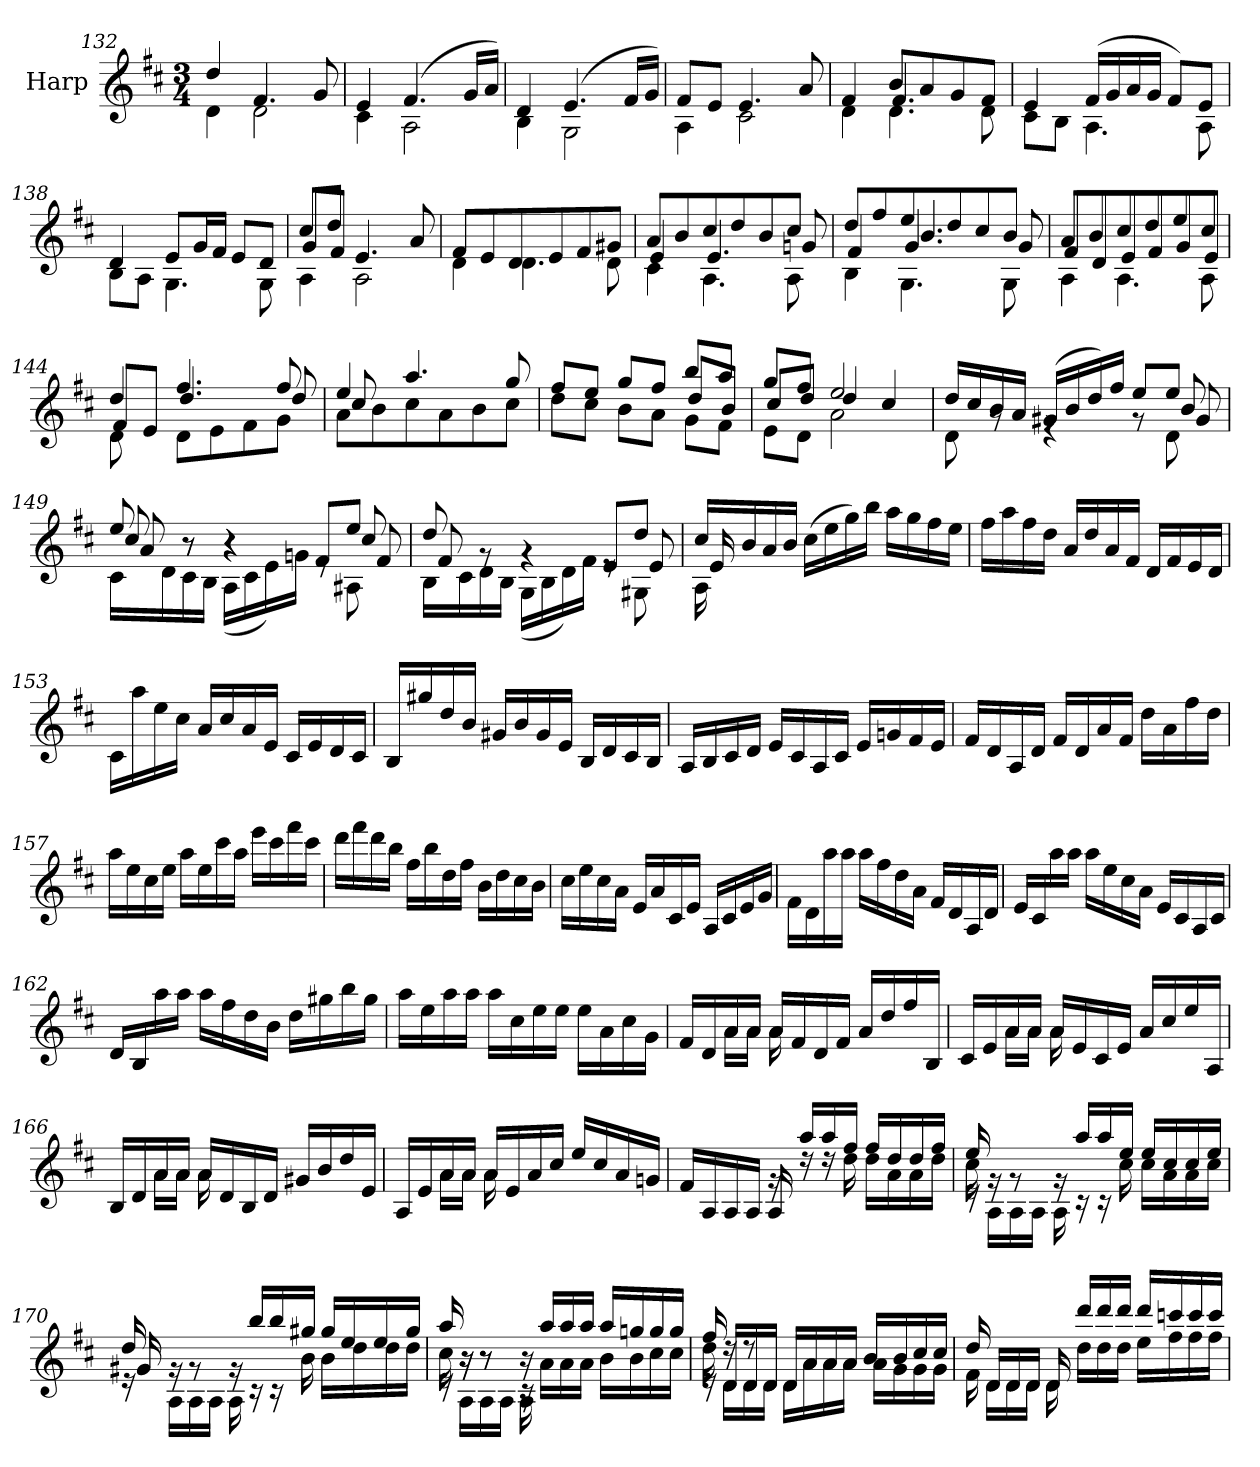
**kern
*part1
*staff1
*I"Harp
*I'Hrp.
*clefG2
*k[f#c#]
*M3/4
=132
*^
4dd/	4d\
4.f#/	2d\
8g/	.
=133	=133
4e/	4c#\
(>4.f#/	2A\
16g/LL	.
16a/JJ)	.
=134	=134
4d/	4B\
(>4.e/	2G\
16f#/LL	.
16g/JJ)	.
=135	=135
8f#/L	4A\
8e/J	.
4.e/	2c#\
8a/	.
=136	=136
*	*^
4f#/	4d\	4ryy
8b/L	4.d\	4.f#/
8a/	.	.
8g/	.	.
8f#/J	8d\	8ryy
*	*v	*v
!!LO:LB:g=z
=137	=137
4e/	8c#\L
.	8B\J
(>16f#/LL	4.A\
16g/	.
16a/	.
16g/JJ	.
8f#/L)	.
8e/J	8A\
=138	=138
4d/	8B\L
.	8A\J
8e/L	4.G\
16g/L	.
16f#/JJ	.
8e/L	.
8d/J	8G\
=139	=139
*	*^
8cc#/L	4A\	8g/L
8dd/J	.	8f#/J
4.e/	2A\	4.ryy
8a/	.	8ryy
*	*v	*v
=140	=140
8f#/L	4d\
8e/	.
8d/	4.d\
8e/	.
8f#/	.
8g#X/J	8d\
=141	=141
*	*^
8a/L	4c#\	4e/
8b/	.	.
8cc#/	4.A\	4.e/
8dd/	.	.
8b/	.	.
8cc#/J	8A\	8gn/
!!LO:LB:g=z	!!	!!
=142	=142	=142
*	*	*^
8dd/L	4B\	4f#/	4ryy
8ff#/	.	.	.
8ee/	4.G\	4.g/	4.b/
8dd/	.	.	.
8cc#/	.	.	.
8b/J	8G\	8g/	8ryy
*	*	*v	*v
=143	=143	=143
8a/L	4A\	8f#/L
8b/	.	8d/
8cc#/	4.A\	8e/
8dd/	.	8f#/
8ee/	.	8g/
8cc#/J	8A\	8e/J
=144	=144	=144
4dd/	8d\	8f#/L
.	8ryy	8e/J
4.ff#/	8d\L	4.dd/
.	8e\	.
.	8f#\	.
8ff#/	8g\J	8dd/
=145	=145	=145
4ee/	8a\L	8cc#/
.	8b\	8ryy
4.aa/	8cc#\	4.ryy
.	8a\	.
.	8b\	.
8gg/	8cc#\J	8ryy
=146	=146	=146
8ff#/L	8dd\L	4ryy
8ee/J	8cc#\J	.
8gg/L	8b\L	4ryy
8ff#/J	8a\J	.
8bb/L	8g\L	8dd/L
8aa/J	8f#\J	8b/J
=147	=147	=147
8gg/L	8e\L	8cc#/L
8ff#/J	8d\J	8dd/J
2ee/	2a\	4dd/
.	.	4cc#/
!!LO:LB:g=z	!!	!!
=148	=148	=148
*	*	*^
16dd/LL	8d\	4ryy	4ryy
16cc#/	.	.	.
16b/	8rg	.	.
16a/JJ	.	.	.
(>16g#X/LL	4re	4ryy	4ryy
16b/	.	.	.
16dd/)	.	.	.
16ff#/JJ	.	.	.
8ee/L	8rg	8ryy	8ryy
8ee/J	8d\	8b/	8g#/
=149	=149	=149	=149
8ee/	16c#\LL	8cc#/	8a/
.	16d\	.	.
8r	16c#\	8r	8ryy
.	16B\JJ	.	.
4r	(<16A\LL	4r	4ryy
.	16c#\	.	.
.	16e\)	.	.
.	16gn\JJ	.	.
8f#/L	8re	8ryy	8ryy
8ee/J	8A#X\	8cc#/	8f#/
*	*	*v	*v
=150	=150	=150
8dd/	16B\LL	8f#/
.	16c#\	.
8rg	16d\	8ryy
.	16B\JJ	.
4rg	(<16G\LL	4ryy
.	16B\	.
.	16d\)	.
.	16f#\JJ	.
8e/L	8re	8ryy
8dd/J	8G#X\	8e/
!!LO:LB:g=z	!!	!!
=151	=151	=151
16cc#/LL	16A\	16e/
16b/	16ryy	16ryy
16a/	8ryy	8ryy
16b/JJ	.	.
(>16cc#\LL	2ryy	2ryy
16ee\	.	.
16gg\)	.	.
16bb\JJ	.	.
16aa\LL	.	.
16gg\	.	.
16ff#\	.	.
16ee\JJ	.	.
*v	*v	*v
=152
16ff#\LL
16aa\
16ff#\
16dd\JJ
16a/LL
16dd/
16a/
16f#/JJ
16d/LL
16f#/
16e/
16d/JJ
=153
16c#\LL
16aa\
16ee\
16cc#\JJ
16a/LL
16cc#/
16a/
16e/JJ
16c#/LL
16e/
16d/
16c#/JJ
!!LO:LB:g=z
=154
16B/LL
16gg#X/
16dd/
16b/JJ
16g#X/LL
16b/
16g#/
16e/JJ
16B/LL
16d/
16c#/
16B/JJ
=155
16A/LL
16B/
16c#/
16d/JJ
16e/LL
16c#/
16A/
16c#/JJ
16e/LL
16gn/
16f#/
16e/JJ
=156
16f#/LL
16d/
16A/
16d/JJ
16f#/LL
16d/
16a/
16f#/JJ
16dd\LL
16a\
16ff#\
16dd\JJ
!!LO:LB:g=z
=157
16aa\LL
16ee\
16cc#\
16ee\JJ
16aa\LL
16ee\
16ccc#\
16aa\JJ
16eee\LL
16ccc#\
16fff#\
16ccc#\JJ
=158
16ddd\LL
16fff#\
16ddd\
16bb\JJ
16ff#\LL
16bb\
16dd\
16ff#\JJ
16b\LL
16dd\
16cc#\
16b\JJ
=159
16cc#\LL
16ee\
16cc#\
16a\JJ
16e/LL
16a/
16c#/
16e/JJ
16A/LL
16c#/
16e/
16g/JJ
!!LO:PB:g=z
=160
16f#\LL
16d\
16aa\
16aa\JJ
16aa\LL
16ff#\
16dd\
16a\JJ
16f#/LL
16d/
16A/
16d/JJ
=161
16e/LL
16c#/
16aa\
16aa\JJ
16aa\LL
16ee\
16cc#\
16a\JJ
16e/LL
16c#/
16A/
16c#/JJ
=162
16d/LL
16B/
16aa\
16aa\JJ
16aa\LL
16ff#\
16dd\
16b\JJ
16dd\LL
16gg#X\
16bb\
16gg#\JJ
!!LO:LB:g=z
=163
16aa\LL
16ee\
16aa\
16aa\JJ
16aa\LL
16cc#\
16ee\
16ee\JJ
16ee\LL
16a\
16cc#\
16g\JJ
=164
*^
16f#/LL	8ryy
16d/	.
16a/	16a\LL
16a/JJ	16a\JJ
16a/LL	16a\
16f#/	16ryy
16d/	8ryy
16f#/JJ	.
16a/LL	4ryy
16dd/	.
16ff#/	.
16B/JJ	.
=165	=165
16c#/LL	8ryy
16e/	.
16a/	16a\LL
16a/JJ	16a\JJ
16a/LL	16a\
16e/	16ryy
16c#/	8ryy
16e/JJ	.
16a/LL	4ryy
16cc#/	.
16ee/	.
16A/JJ	.
!!LO:LB:g=z	!!
=166	=166
16B/LL	8ryy
16d/	.
16a/	16a\LL
16a/JJ	16a\JJ
16a/LL	16a\
16d/	16ryy
16B/	8ryy
16d/JJ	.
16g#X/LL	4ryy
16b/	.
16dd/	.
16e/JJ	.
=167	=167
16A/LL	8ryy
16e/	.
16a/	16a\LL
16a/JJ	16a\JJ
16a/LL	16a\
16e/	16ryy
16a/	8ryy
16cc#/JJ	.
16ee/LL	4ryy
16cc#/	.
16a/	.
16gn/JJ	.
=168	=168
16f#/LL	4ryy
16A/	.
16A/	.
16A/JJ	.
16rg	16A/
16aa/LL	16rdd
16aa/	16rdd
16ff#/JJ	16dd\
16ff#/LL	16dd\LL
16dd/	16a\
16dd/	16a\
16ff#/JJ	16dd\JJ
!!LO:LB:g=z	!!
=169	=169
*	*^
16ee/	16re	16cc#\
16rg	16A\LL	16rgyy
8rg	16A\	8ryy
.	16A\JJ	.
16rg	16A\	16ryy
16aa/LL	16r	16ryy
16aa/	16r	8ryy
16ee/JJ	16cc#\	.
16ee/LL	16cc#\LL	4ryy
16cc#/	16a\	.
16cc#/	16a\	.
16ee/JJ	16cc#\JJ	.
=170	=170	=170
16dd/	16re	16g#X/
16rg	16A\LL	16ryy
8rg	16A\	8ryy
.	16A\JJ	.
16rg	16A\	2ryy
16bb/LL	16r	.
16bb/	16r	.
16gg#X/JJ	16b\	.
16gg#/LL	16b\LL	.
16ee/	16dd\	.
16ee/	16dd\	.
16gg#/JJ	16dd\JJ	.
=171	=171	=171
16aa/	16re	16cc#\
16r	16A\LL	16r
8r	16A\	8r
.	16A\JJ	.
16r	16A\	16rc
16aa/LL	16ryy	16a\LL
16aa/	8ryy	16a\
16aa/JJ	.	16a\JJ
16aa/LL	4ryy	16b\LL
16ggn/	.	16b\
16gg/	.	16cc#\
16gg/JJ	.	16cc#\JJ
!!LO:LB:g=z	!!	!!
=172	=172	=172
16ff#/	16re	16dd\
16rdd	16d\LL	16d/LL
8rdd	16d\	16d/
.	16d\JJ	16d/JJ
2ryy	16d\LL	16d/LL
.	16a\	16a/
.	16a\	16a/
.	16a\JJ	16a/JJ
.	16a\LL	16b/LL
.	16g\	16b/
.	16g\	16cc#/
.	16g\JJ	16cc#/JJ
*	*v	*v
=173	=173
16dd/	16f#\
16d/LL	16d\LL
16d/	16d\
16d/JJ	16d\JJ
16d/	16d\
16ddd/LL	16dd\LL
16ddd/	16dd\
16ddd/JJ	16dd\JJ
16ddd/LL	16ee\LL
16cccn/	16ff#\
16ccc/	16ff#\
16ccc/JJ	16ff#\JJ
*v	*v
=
*-
